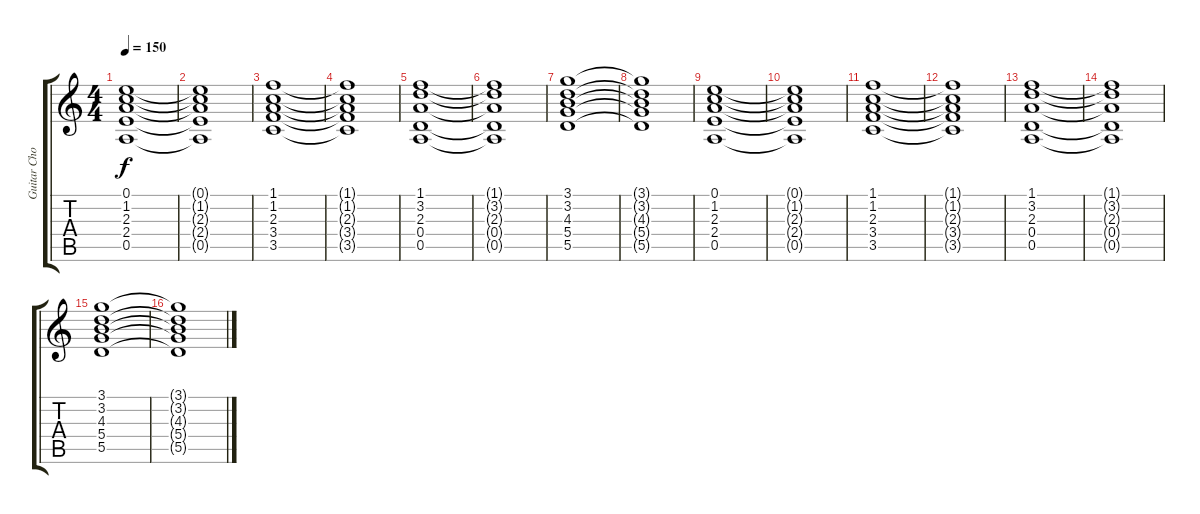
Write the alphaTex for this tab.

\track ("Guitar Chords" "Guitar Cho") {instrument acousticguitarsteel}
\staff {score tabs}
\tuning (E4 B3 G3 D3 A2 E2) {hide}
\ts (4 4)
\tempo 150
\clef g2
\ks c
(0.1 1.2 2.3 2.4 0.5).1{dy f instrument acousticguitarsteel} |
(0.1{t} 1.2{t} 2.3{t} 2.4{t} 0.5{t}).1 |
(1.1 1.2 2.3 3.4 3.5).1 |
(1.1{t} 1.2{t} 2.3{t} 3.4{t} 3.5{t}).1 |
(1.1 3.2 2.3 0.4 0.5).1 |
(1.1{t} 3.2{t} 2.3{t} 0.4{t} 0.5{t}).1 |
(3.1 3.2 4.3 5.4 5.5).1 |
(3.1{t} 3.2{t} 4.3{t} 5.4{t} 5.5{t}).1 |
(0.1 1.2 2.3 2.4 0.5).1 |
(0.1{t} 1.2{t} 2.3{t} 2.4{t} 0.5{t}).1 |
(1.1 1.2 2.3 3.4 3.5).1 |
(1.1{t} 1.2{t} 2.3{t} 3.4{t} 3.5{t}).1 |
(1.1 3.2 2.3 0.4 0.5).1 |
(1.1{t} 3.2{t} 2.3{t} 0.4{t} 0.5{t}).1 |
(3.1 3.2 4.3 5.4 5.5).1 |
(3.1{t} 3.2{t} 4.3{t} 5.4{t} 5.5{t}).1
